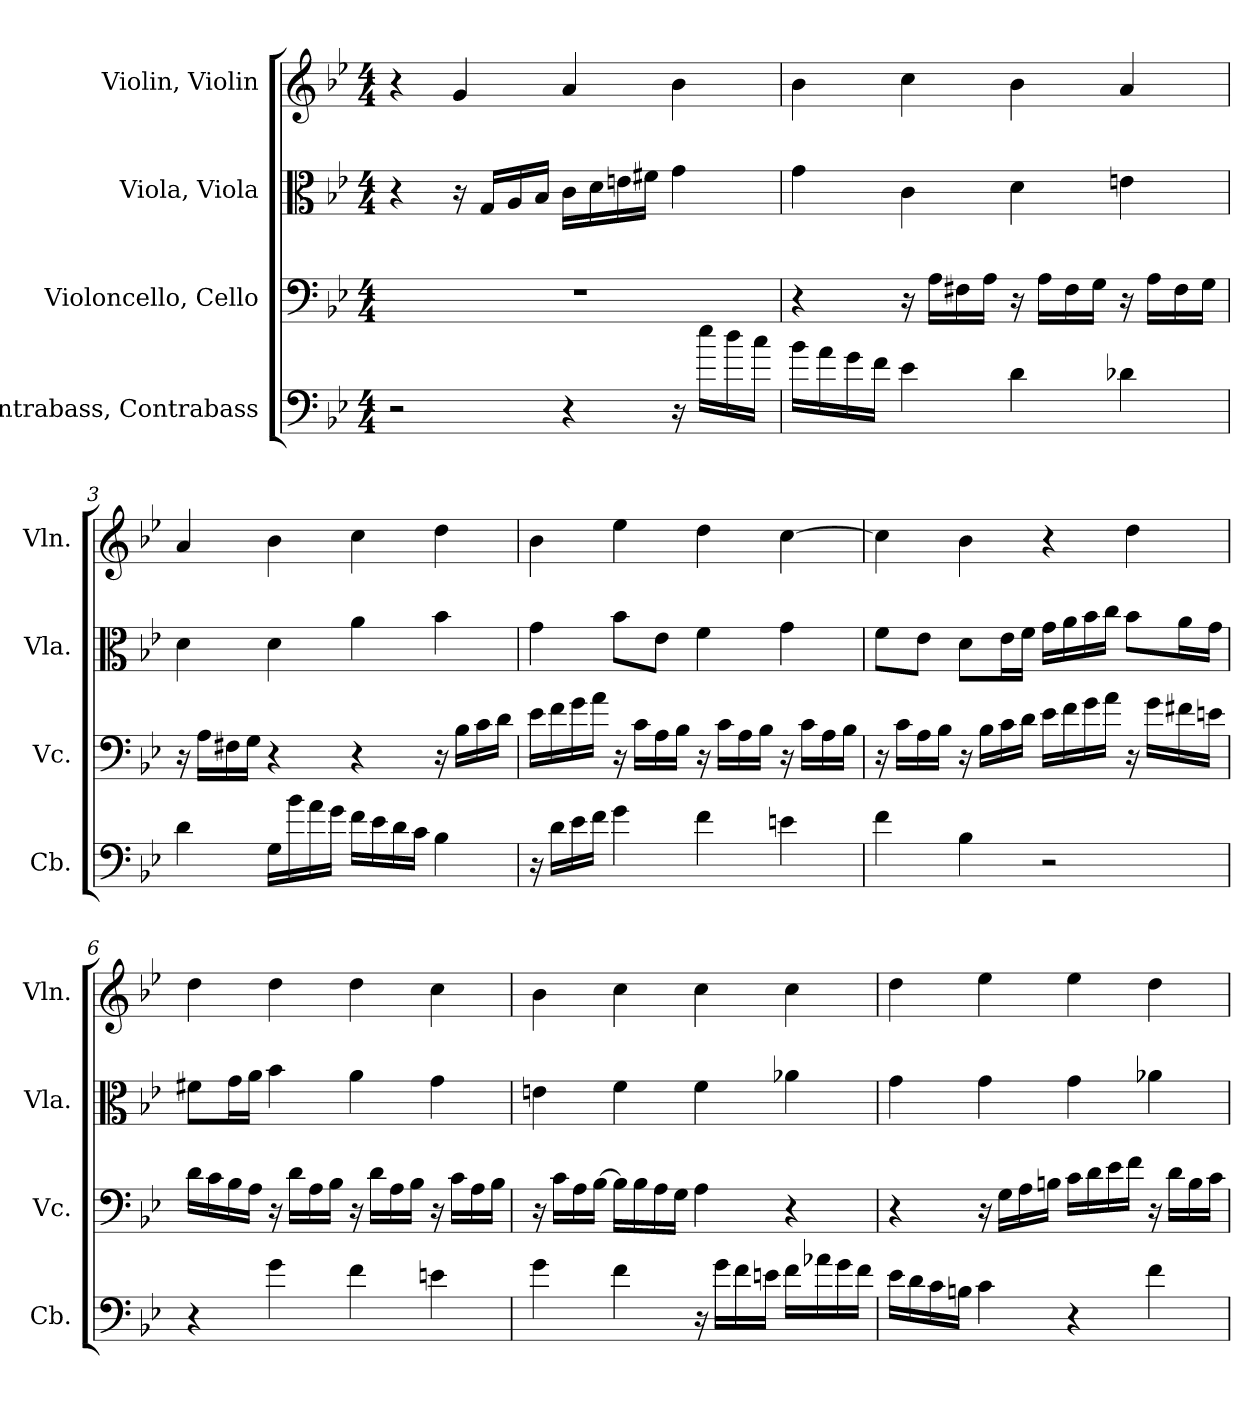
**kern	**kern	**kern	**kern
*part4	*part3	*part2	*part1
*staff4	*staff3	*staff2	*staff1
*I"Contrabass, Contrabass	*I"Violoncello, Cello	*I"Viola, Viola	*I"Violin, Violin
*I'Cb.	*I'Vc.	*I'Vla.	*I'Vln.
*clefF4	*clefF4	*clefC3	*clefG2
*ITrd7c12	*	*	*
*k[b-e-]	*k[b-e-]	*k[b-e-]	*k[b-e-]
*M4/4	*M4/4	*M4/4	*M4/4
*MM70	*MM70	*MM70	*MM70
=1	=1	=1	=1
2r	1r	4r	4r
.	.	16r	4g/
.	.	16G/LL	.
.	.	16A/	.
.	.	16B-/JJ	.
4r	.	16c\LL	4a/
.	.	16d\	.
.	.	16en\	.
.	.	16f#X\JJ	.
16r	.	4g\	4b-\
16e-\LL	.	.	.
16d\	.	.	.
16c\JJ	.	.	.
=2	=2	=2	=2
16B-\LL	4r	4g\	4b-\
16A\	.	.	.
16G\	.	.	.
16F\JJ	.	.	.
4E-\	16r	4c\	4cc\
.	16A\LL	.	.
.	16F#X\	.	.
.	16A\JJ	.	.
4D\	16r	4d\	4b-\
.	16A\LL	.	.
.	16F#\	.	.
.	16G\JJ	.	.
4D-X\	16r	4en\	4a/
.	16A\LL	.	.
.	16F#\	.	.
.	16G\JJ	.	.
!!LO:LB:g=z
=3	=3	=3	=3
4D\	16r	4d\	4a/
.	16A\LL	.	.
.	16F#X\	.	.
.	16G\JJ	.	.
16GG\LL	4r	4d\	4b-\
16B-\	.	.	.
16A\	.	.	.
16G\JJ	.	.	.
16F\LL	4r	4a\	4cc\
16E-\	.	.	.
16D\	.	.	.
16C\JJ	.	.	.
4BB-\	16r	4b-\	4dd\
.	16B-\LL	.	.
.	16c\	.	.
.	16d\JJ	.	.
=4	=4	=4	=4
16r	16e-\LL	4g\	4b-\
16D\LL	16f\	.	.
16E-\	16g\	.	.
16F\JJ	16a\JJ	.	.
4G\	16r	8b-\L	4ee-\
.	16c\LL	.	.
.	16A\	8e-\J	.
.	16B-\JJ	.	.
4F\	16r	4f\	4dd\
.	16c\LL	.	.
.	16A\	.	.
.	16B-\JJ	.	.
4En\	16r	4g\	[4cc\
.	16c\LL	.	.
.	16A\	.	.
.	16B-\JJ	.	.
!!LO:LB:g=z
=5	=5	=5	=5
4F\	16r	8f\L	4cc\]
.	16c\LL	.	.
.	16A\	8e-\J	.
.	16B-\JJ	.	.
4BB-\	16r	8d\L	4b-\
.	16B-\LL	.	.
.	16c\	16e-\L	.
.	16d\JJ	16f\JJ	.
2r	16e-\LL	16g\LL	4r
.	16f\	16a\	.
.	16g\	16b-\	.
.	16a\JJ	16cc\JJ	.
.	16r	8b-\L	4dd\
.	16g\LL	.	.
.	16f#X\	16a\L	.
.	16en\JJ	16g\JJ	.
=6	=6	=6	=6
4r	16d\LL	8f#X\L	4dd\
.	16c\	.	.
.	16B-\	16g\L	.
.	16A\JJ	16a\JJ	.
4G\	16r	4b-\	4dd\
.	16d\LL	.	.
.	16A\	.	.
.	16B-\JJ	.	.
4F\	16r	4a\	4dd\
.	16d\LL	.	.
.	16A\	.	.
.	16B-\JJ	.	.
4En\	16r	4g\	4cc\
.	16c\LL	.	.
.	16A\	.	.
.	16B-\JJ	.	.
!!LO:PB:g=z
=7	=7	=7	=7
4G\	16r	4en\	4b-\
.	16c\LL	.	.
.	16A\	.	.
.	[16B-\JJ	.	.
4F\	16B-\LL]	4f\	4cc\
.	16B-\	.	.
.	16A\	.	.
.	16G\JJ	.	.
16r	4A\	4f\	4cc\
16G\LL	.	.	.
16F\	.	.	.
16En\JJ	.	.	.
16F\LL	4r	4a-X\	4cc\
16A-X\	.	.	.
16G\	.	.	.
16F\JJ	.	.	.
=8	=8	=8	=8
16E-\LL	4r	4g\	4dd\
16D\	.	.	.
16C\	.	.	.
16BBn\JJ	.	.	.
4C\	16r	4g\	4ee-\
.	16G\LL	.	.
.	16A\	.	.
.	16Bn\JJ	.	.
4r	16c\LL	4g\	4ee-\
.	16d\	.	.
.	16e-\	.	.
.	16f\JJ	.	.
4F\	16r	4a-X\	4dd\
.	16d\LL	.	.
.	16B\	.	.
.	16c\JJ	.	.
=	=	=	=
*-	*-	*-	*-
